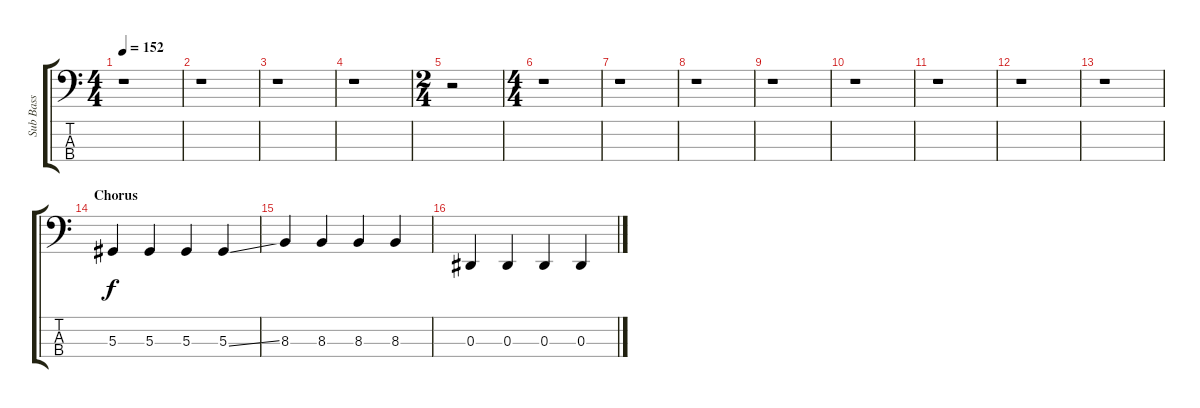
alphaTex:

\track ("Sub Bass" "Sub Bass") {instrument synthbass1}
\staff {score tabs}
\tuning (Db2 Ab1 Eb1 Ab0) {hide}
\ts (4 4)
\tempo 152
\clef f4
\ks c
r.1{dy f} |
r.1 |
r.1 |
r.1 |
\ts (2 4)
r.2 |
\ts (4 4)
r.1 |
r.1 |
r.1 |
r.1 |
r.1 |
r.1 |
r.1 |
r.1 |
\section ("" "Chorus")
5.3.4 5.3.4 5.3.4 5.3{ss}.4 |
8.3.4 8.3.4 8.3.4 8.3.4 |
0.3.4 0.3.4 0.3.4 0.3{ss}.4
